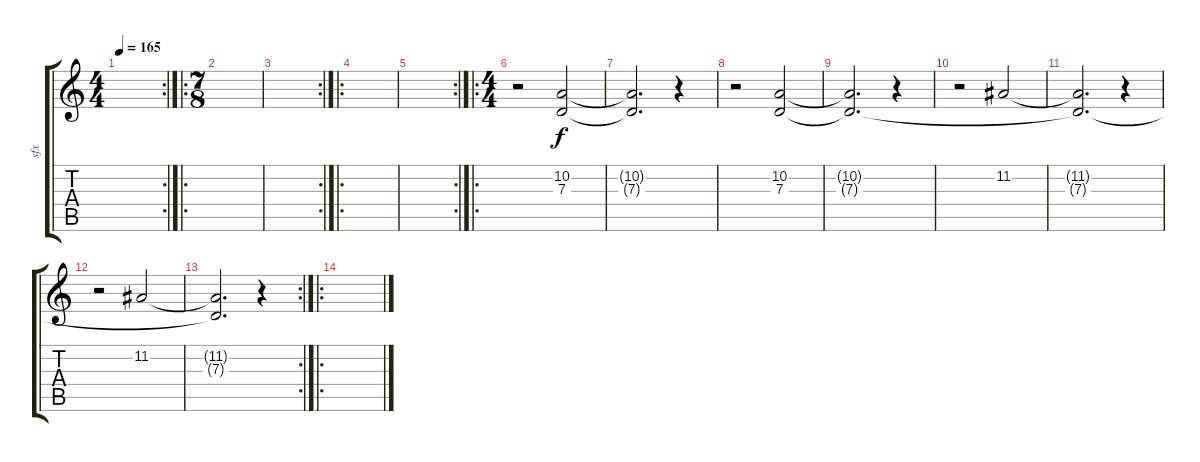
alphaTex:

\track ("sfx" "sfx") {instrument stringensemble1}
\staff {score tabs}
\tuning (E4 B3 G3 D3 A2 D2) {hide}
\rc 2
\ts (4 4)
\tempo 165
\clef g2
\ks c
|
\ro
\ts (7 8)
|
\rc 2
|
\ro
|
\rc 2
|
\ro
\ts (4 4)
r.2 (10.2 7.3).2 |
(10.2{t} 7.3{t}).2{d} r.4 |
r.2 (10.2 7.3).2 |
(10.2{t} 7.3{t}).2{d} r.4 |
r.2 11.2.2 |
(11.2{t} 7.3{t}).2{d} r.4 |
r.2 11.2.2 |
\rc 2
(11.2{t} 7.3{t}).2{d} r.4 |
\ro
